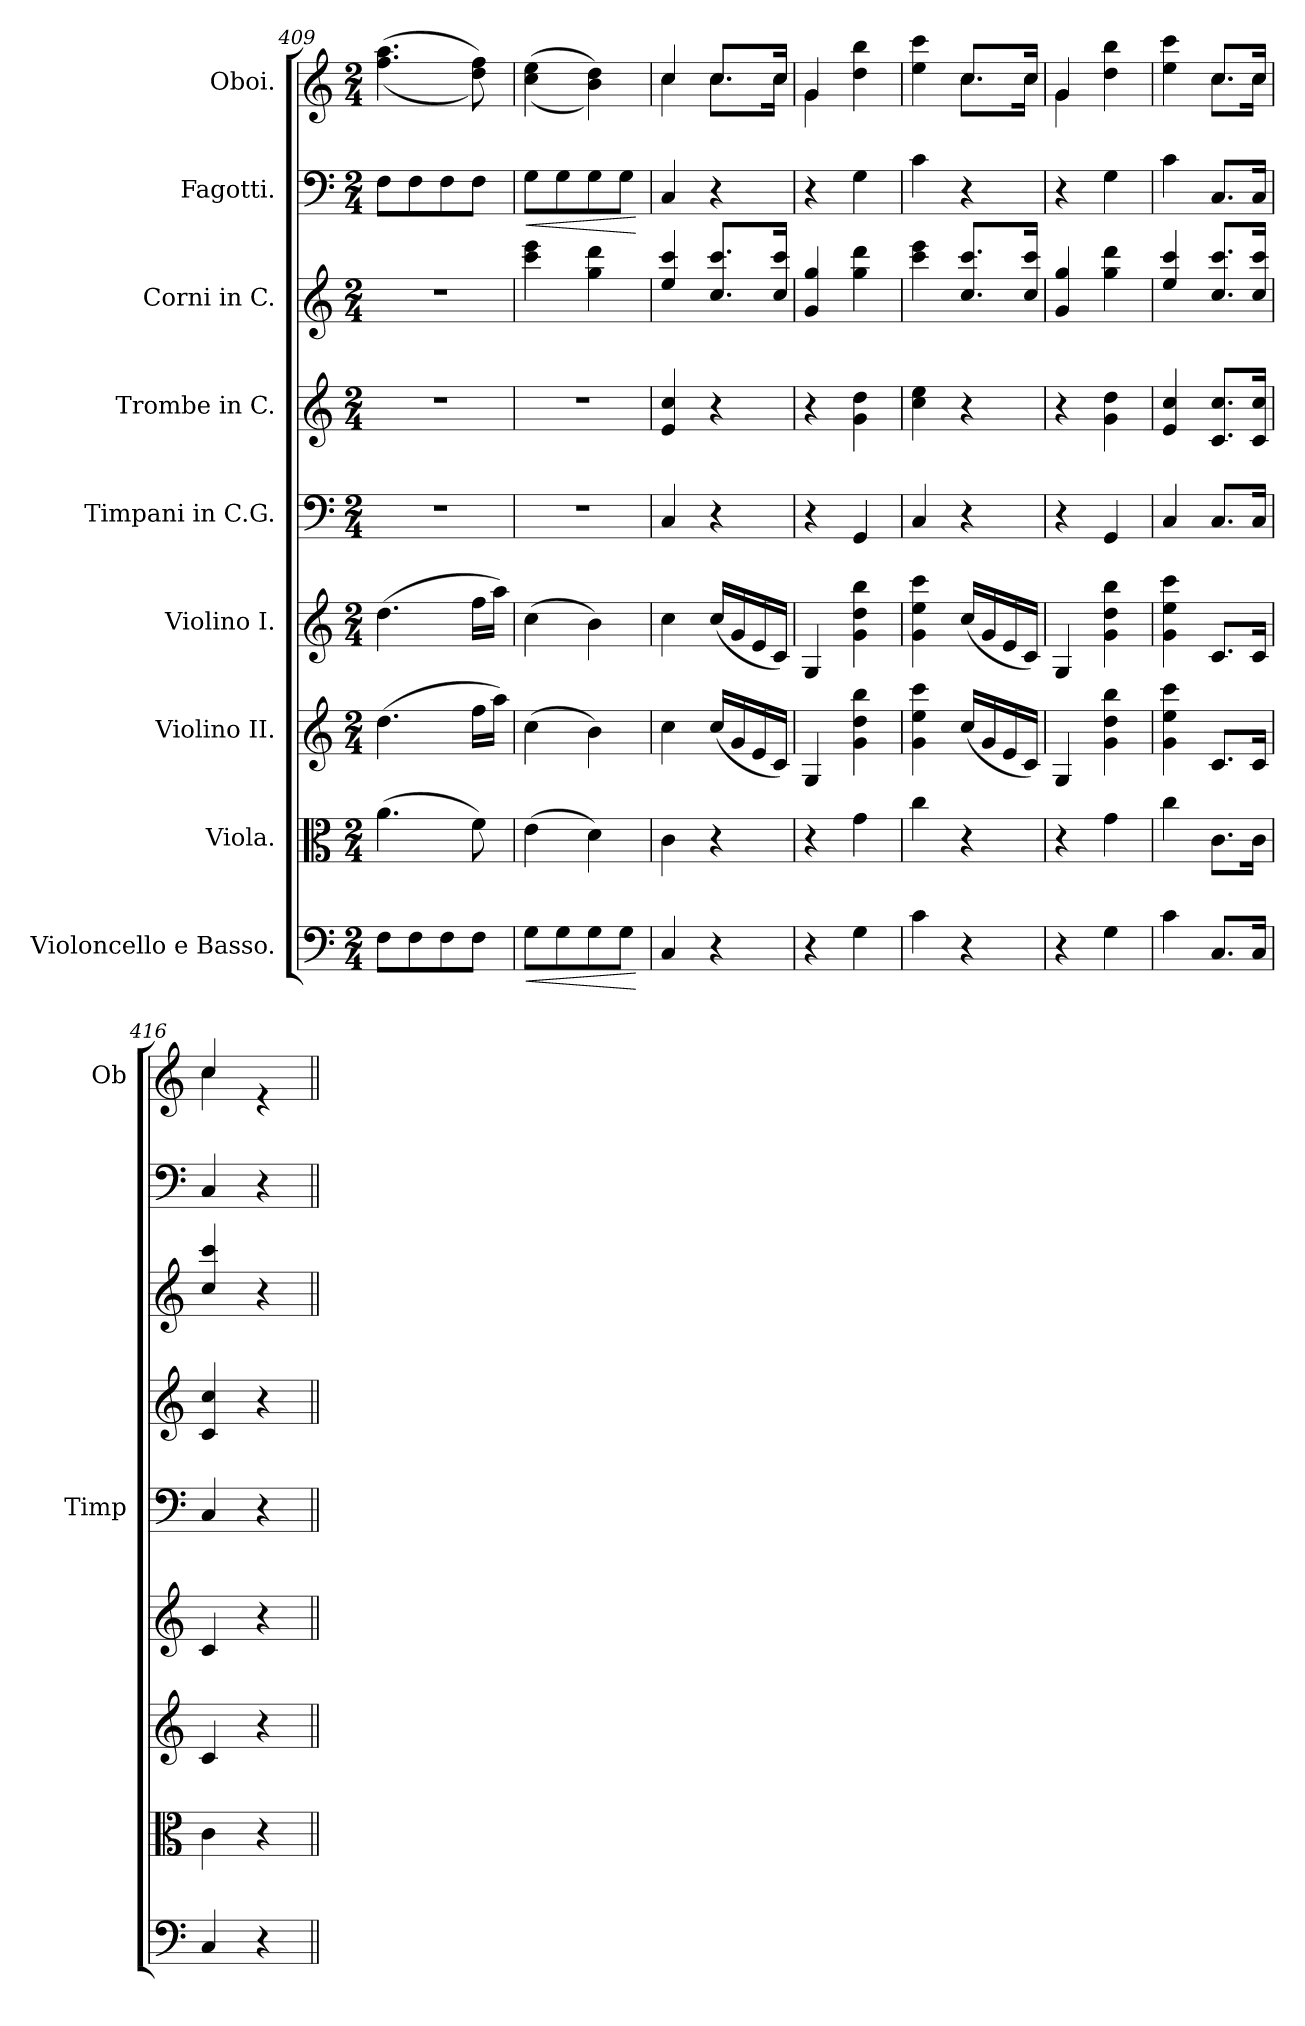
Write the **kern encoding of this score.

**kern	**dynam	**kern	**kern	**kern	**kern	**kern	**kern	**kern	**dynam	**kern
*part9	*part9	*part8	*part7	*part6	*part5	*part4	*part3	*part2	*part2	*part1
*staff9	*staff9	*staff8	*staff7	*staff6	*staff5	*staff4	*staff3	*staff2	*staff2	*staff1
*I"Violoncello e Basso.	*	*I"Viola.	*I"Violino II.	*I"Violino I.	*I"Timpani in C.G.	*I"Trombe in C.	*I"Corni in C.	*I"Fagotti.	*	*I"Oboi.
*	*	*	*	*	*I'Timp	*	*	*	*	*I'Ob
*clefF4	*	*clefC3	*clefG2	*clefG2	*clefF4	*clefG2	*clefG2	*clefF4	*	*clefG2
*	*	*	*	*	*	*	*ITrd7c12	*	*	*
*k[]	*	*k[]	*k[]	*k[]	*k[]	*k[]	*k[]	*k[]	*	*k[]
*M2/4	*	*M2/4	*M2/4	*M2/4	*M2/4	*M2/4	*M2/4	*M2/4	*	*M2/4
=409	=409	=409	=409	=409	=409	=409	=409	=409	=409	=409
8F\L	.	(4.a\	(4.dd\	(4.dd\	2r	2r	2r	8F\L	.	((4.ff\ 4.aa\
8F\	.	.	.	.	.	.	.	8F\	.	.
8F\	.	.	.	.	.	.	.	8F\	.	.
8F\J	.	8f\)	16ff\LL	16ff\LL	.	.	.	8F\J	.	8dd\ 8ff\))
.	.	.	16aa\JJ)	16aa\JJ)	.	.	.	.	.	.
=410	=410	=410	=410	=410	=410	=410	=410	=410	=410	=410
!	!LO:HP:b	!	!	!	!	!	!	!	!LO:HP:b	!
8G\L	<	(4e\	(4cc\	(4cc\	2r	2r	4cc\ 4ee\	8G\L	<	((4cc\ 4ee\
8G\	.	.	.	.	.	.	.	8G\	.	.
8G\	.	4d\)	4b\)	4b\)	.	.	4g\ 4dd\	8G\	.	4b\ 4dd\))
8G\J	.	.	.	.	.	.	.	8G\J	.	.
.	[	.	.	.	.	.	.	.	[	.
=411	=411	=411	=411	=411	=411	=411	=411	=411	=411	=411
*	*	*	*	*	*	*	*	*	*	*^
4C/	.	4c\	4cc\	4cc\	4C/	4e/ 4cc/	4e/ 4cc/	4C/	.	4cc/	4cc\
4r	.	4r	(16cc/LL	(16cc/LL	4r	4r	8.c/ 8.cc/L	4r	.	8.cc/L	8.cc\L
.	.	.	16g/	16g/	.	.	.	.	.	.	.
.	.	.	16e/	16e/	.	.	.	.	.	.	.
.	.	.	16c/JJ)	16c/JJ)	.	.	16c/ 16cc/Jk	.	.	16cc/Jk	16cc\Jk
=412	=412	=412	=412	=412	=412	=412	=412	=412	=412	=412	=412
4r	.	4r	4G/	4G/	4r	4r	4G/ 4g/	4r	.	4g/	4g\
4G\	.	4g\	4g\ 4dd\ 4bb\	4g\ 4dd\ 4bb\	4GG/	4g\ 4dd\	4g\ 4dd\	4G\	.	4dd\ 4bb\	4ryy
=413	=413	=413	=413	=413	=413	=413	=413	=413	=413	=413	=413
4c\	.	4cc\	4g\ 4ee\ 4ccc\	4g\ 4ee\ 4ccc\	4C/	4cc\ 4ee\	4cc\ 4ee\	4c\	.	4ee\ 4ccc\	4ryy
4r	.	4r	(16cc/LL	(16cc/LL	4r	4r	8.c/ 8.cc/L	4r	.	8.cc/L	8.cc\L
.	.	.	16g/	16g/	.	.	.	.	.	.	.
.	.	.	16e/	16e/	.	.	.	.	.	.	.
.	.	.	16c/JJ)	16c/JJ)	.	.	16c/ 16cc/Jk	.	.	16cc/Jk	16cc\Jk
=414	=414	=414	=414	=414	=414	=414	=414	=414	=414	=414	=414
4r	.	4r	4G/	4G/	4r	4r	4G/ 4g/	4r	.	4g/	4g\
4G\	.	4g\	4g\ 4dd\ 4bb\	4g\ 4dd\ 4bb\	4GG/	4g\ 4dd\	4g\ 4dd\	4G\	.	4dd\ 4bb\	4ryy
=415	=415	=415	=415	=415	=415	=415	=415	=415	=415	=415	=415
4c\	.	4cc\	4g\ 4ee\ 4ccc\	4g\ 4ee\ 4ccc\	4C/	4e/ 4cc/	4e/ 4cc/	4c\	.	4ee\ 4ccc\	4ryy
*	*	*	*	*	*	*	*	*	*	*MM110	*
8.C/L	.	8.c\L	8.c/L	8.c/L	8.C/L	8.c/ 8.cc/L	8.c/ 8.cc/L	8.C/L	.	8.cc/L	8.cc\L
16C/Jk	.	16c\Jk	16c/Jk	16c/Jk	16C/Jk	16c/ 16cc/Jk	16c/ 16cc/Jk	16C/Jk	.	16cc/Jk	16cc\Jk
=416	=416	=416	=416	=416	=416	=416	=416	=416	=416	=416	=416
4C/	.	4c\	4c/	4c/	4C/	4c/ 4cc/	4c/ 4cc/	4C/	.	4cc/	4cc\
4r	.	4r	4r	4r	4r	4r	4r	4r	.	4re	4ryy
*	*	*	*	*	*	*	*	*	*	*v	*v
=||	=||	=||	=||	=||	=||	=||	=||	=||	=||	=||
*-	*-	*-	*-	*-	*-	*-	*-	*-	*-	*-
